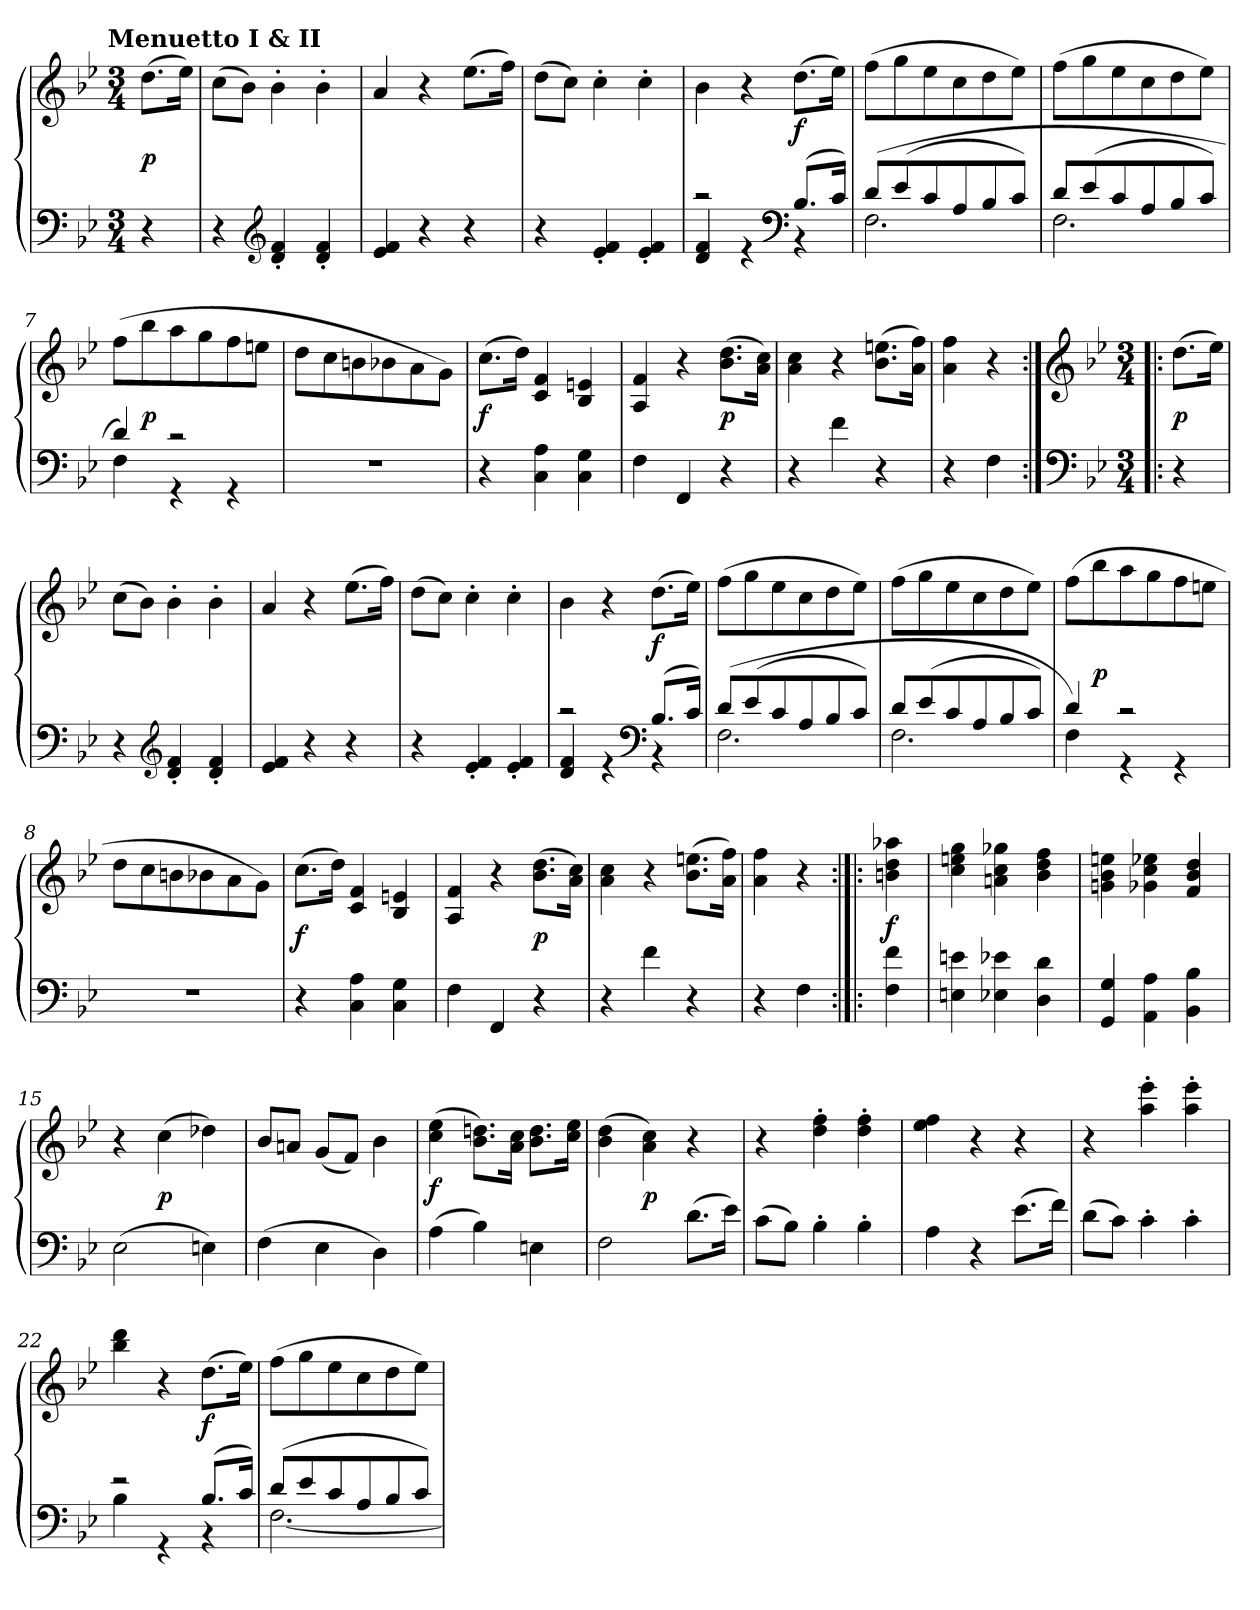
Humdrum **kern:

**kern	**kern	**dynam
*part1	*part1	*part1
*staff2	*staff1	*staff1/2
*clefF4	*clefG2	*
*k[b-e-]	*k[b-e-]	*
*B-:	*B-:	*
!!LO:TX:omd:t=Menuetto I & II
*M3/4	*M3/4	*
*MM120	*MM120	*
=	=	=
4r	(8.dd\L	p
.	16ee-\Jk)	.
=1	=1	=1
4r	(8cc\L	.
.	8b-\J)	.
*clefG2	*	*
4d'/ 4f'/	4b-'\	.
4d'/ 4f'/	4b-'\	.
=2	=2	=2
4e-/ 4f/	4a/	.
4r	4r	.
4r	(8.ee-\L	.
.	16ff\Jk)	.
=3	=3	=3
4r	(8dd\L	.
.	8cc\J)	.
4e-'/ 4f'/	4cc'\	.
4e-'/ 4f'/	4cc'\	.
=4	=4	=4
*^	*	*
2r	4d/ 4f/	4b-\	.
.	4r	4r	.
*clefF4	*	*	*
(8.B-/L	4r	(8.dd\L	f
16c/Jk)	.	16ee-\Jk)	.
=5	=5	=5	=5
(8d/L	2.F\	(8ff\L	.
(8e-/	.	8gg\	.
8c/	.	8ee-\	.
8A/	.	8cc\	.
8B-/	.	8dd\	.
8c/J)	.	8ee-\J)	.
=6	=6	=6	=6
(8d/L	2.F\)	(8ff\L	.
(8e-/	.	8gg\	.
8c/	.	8ee-\	.
8A/	.	8cc\	.
8B-/	.	8dd\	.
8c/J)	.	8ee-\J)	.
=7	=7	=7	=7
4d/	4F\)	(8ff\L	.
.	.	8bb-\	p
2r	4r	8aa\	.
.	.	8gg\	.
.	4r	8ff\	.
.	.	8een\J	.
*v	*v	*	*
=8	=8	=8
2.r	8dd\L	.
.	8cc\	.
.	8bn\	.
.	8b-X\	.
.	8a\	.
.	8g\J)	.
=9	=9	=9
4r	(8.cc\L	f
.	16dd\Jk)	.
4C\ 4A\	4c/ 4f/	.
4C\ 4G\	4B-/ 4en/	.
=10	=10	=10
4F\	4A/ 4f/	.
4FF/	4r	.
4r	(8.b-\ 8.dd\L	p
.	16a\ 16cc\Jk)	.
=11	=11	=11
4r	4a\ 4cc\	.
4f\	4r	.
4r	(8.b-\ 8.een\L	.
.	16a\ 16ff\Jk)	.
=12	=12	=12
4r	4a\ 4ff\	.
4F\	4r	.
=:|!|:	=:|!|:	=:|!|:
*clefF4	*clefG2	*
*k[b-e-]	*k[b-e-]	*
*B-:	*B-:	*
*M3/4	*M3/4	*
*	*MM120	*
4r	(8.dd\L	p
.	16ee-\Jk)	.
=1	=1	=1
4r	(8cc\L	.
.	8b-\J)	.
*clefG2	*	*
4d'/ 4f'/	4b-'\	.
4d'/ 4f'/	4b-'\	.
=2	=2	=2
4e-/ 4f/	4a/	.
4r	4r	.
4r	(8.ee-\L	.
.	16ff\Jk)	.
=3	=3	=3
4r	(8dd\L	.
.	8cc\J)	.
4e-'/ 4f'/	4cc'\	.
4e-'/ 4f'/	4cc'\	.
=4	=4	=4
*^	*	*
2r	4d/ 4f/	4b-\	.
.	4r	4r	.
*clefF4	*	*	*
(8.B-/L	4r	(8.dd\L	f
16c/Jk)	.	16ee-\Jk)	.
=5	=5	=5	=5
(8d/L	2.F\	(8ff\L	.
(8e-/	.	8gg\	.
8c/	.	8ee-\	.
8A/	.	8cc\	.
8B-/	.	8dd\	.
8c/J)	.	8ee-\J)	.
=6	=6	=6	=6
(8d/L	2.F\)	(8ff\L	.
(8e-/	.	8gg\	.
8c/	.	8ee-\	.
8A/	.	8cc\	.
8B-/	.	8dd\	.
8c/J)	.	8ee-\J)	.
=7	=7	=7	=7
4d/	4F\)	(8ff\L	.
.	.	8bb-\	p
2r	4r	8aa\	.
.	.	8gg\	.
.	4r	8ff\	.
.	.	8een\J	.
*v	*v	*	*
=8	=8	=8
2.r	8dd\L	.
.	8cc\	.
.	8bn\	.
.	8b-X\	.
.	8a\	.
.	8g\J)	.
=9	=9	=9
4r	(8.cc\L	f
.	16dd\Jk)	.
4C\ 4A\	4c/ 4f/	.
4C\ 4G\	4B-/ 4en/	.
=10	=10	=10
4F\	4A/ 4f/	.
4FF/	4r	.
4r	(8.b-\ 8.dd\L	p
.	16a\ 16cc\Jk)	.
=11	=11	=11
4r	4a\ 4cc\	.
4f\	4r	.
4r	(8.b-\ 8.een\L	.
.	16a\ 16ff\Jk)	.
=12	=12	=12
4r	4a\ 4ff\	.
4F\	4r	.
=:|!|:	=:|!|:	=:|!|:
4F\ 4f\	4bn\ 4dd\ 4aa-X\	f
=13	=13	=13
4En\ 4en\	4cc\ 4een\ 4gg\	.
4E-X\ 4e-X\	4an\ 4cc\ 4gg-X\	.
4D\ 4d\	4b-\ 4dd\ 4ff\	.
=14	=14	=14
4GG/ 4G/	4gn\ 4b-\ 4een\	.
4AA\ 4A\	4g-X\ 4cc\ 4ee-X\	.
4BB-\ 4B-\	4f/ 4b-/ 4dd/	.
=15	=15	=15
(2E-\	4r	.
.	(4cc\	p
4En\)	4dd-X\)	.
=16	=16	=16
(4F\	8b-/L	.
.	8an/J	.
4E-\	(8g/L	.
.	8f/J)	.
4D\)	4b-\	.
=17	=17	=17
(4A\	(4cc\ 4ee-\	f
4B-\)	8.b-\ 8.ddn\L)	.
.	16a\ 16cc\Jk	.
4En\	8.b-\ 8.dd\L	.
.	16cc\ 16ee-\Jk	.
=18	=18	=18
2F\	(4b-\ 4dd\	.
.	4a\ 4cc\)	p
(8.d\L	4r	.
16e-\Jk)	.	.
=19	=19	=19
(8c\L	4r	.
8B-\J)	.	.
4B-'\	4dd'\ 4ff'\	.
4B-'\	4dd'\ 4ff'\	.
=20	=20	=20
4A\	4ee-\ 4ff\	.
4r	4r	.
(8.e-\L	4r	.
16f\Jk)	.	.
=21	=21	=21
(8d\L	4r	.
8c\J)	.	.
4c'\	4aa'\ 4eee-'\	.
4c'\	4aa'\ 4eee-'\	.
=22	=22	=22
*^	*	*
2r	4B-\	4bb-\ 4ddd\	.
.	4r	4r	.
(8.B-/L	4r	(8.dd\L	f
16c/Jk)	.	16ee-\Jk)	.
=23	=23	=23	=23
(8d/L	[2.F\	(8ff\L	.
8e-/	.	8gg\	.
8c/	.	8ee-\	.
8A/	.	8cc\	.
8B-/	.	8dd\	.
8c/J)	.	8ee-\J)	.
*v	*v	*	*
=	=	=
*-	*-	*-
